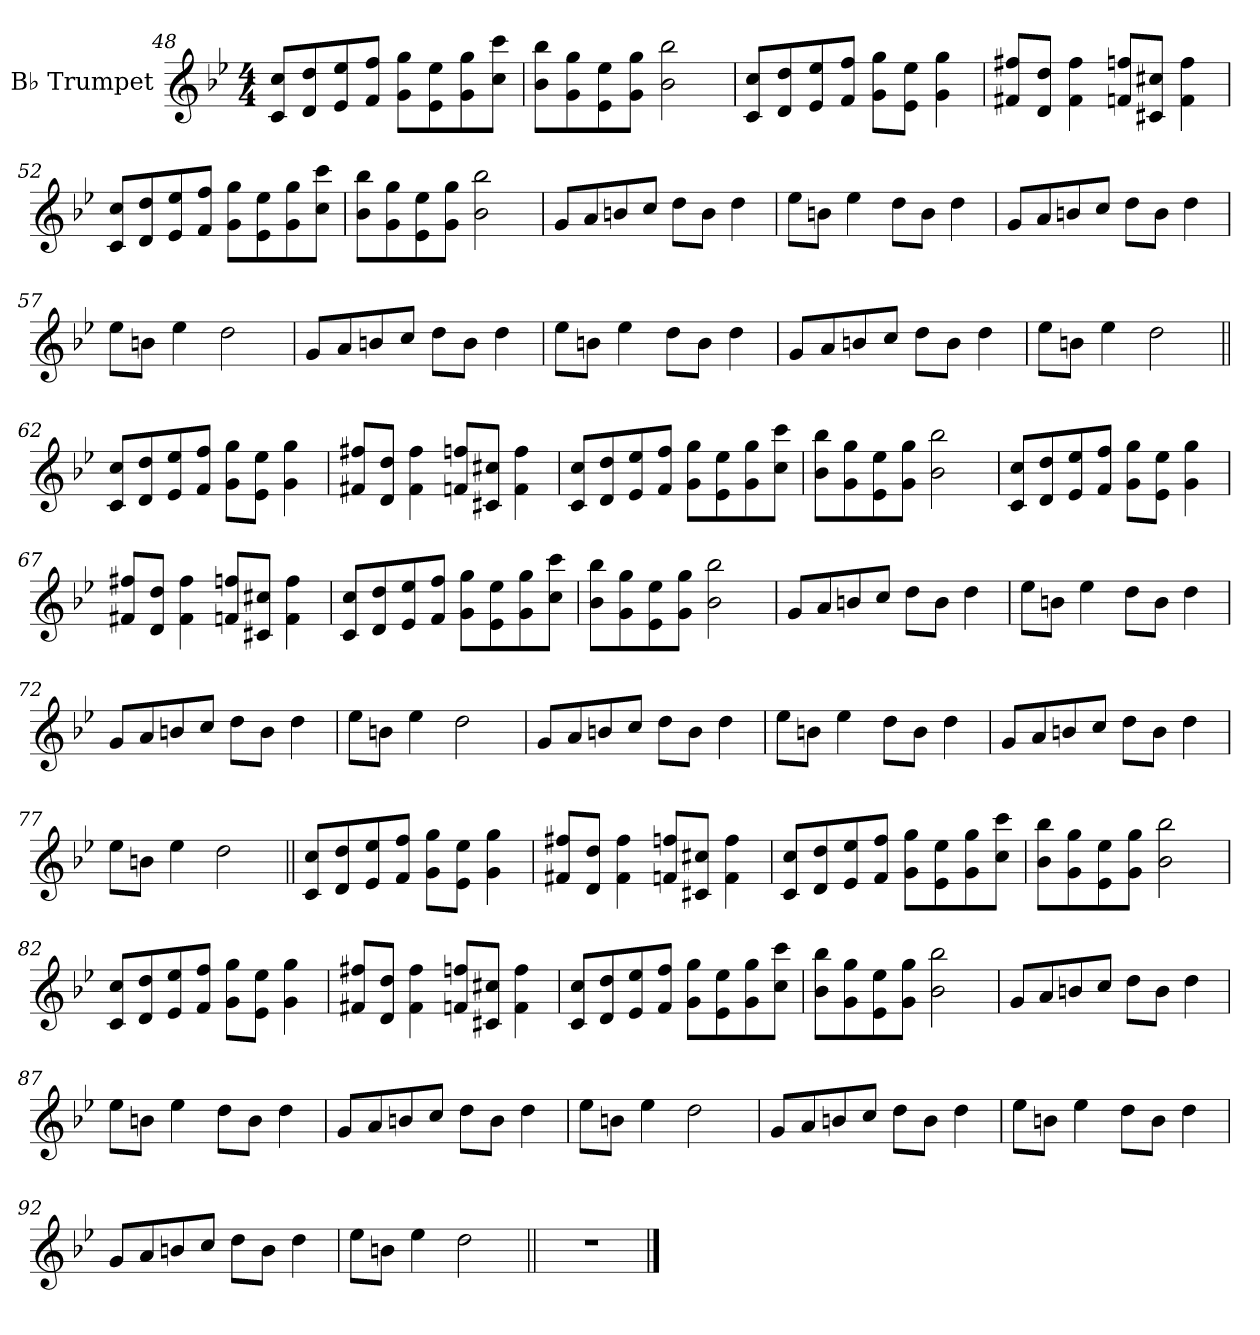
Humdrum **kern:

**kern
*part1
*staff1
*I"B♭ Trumpet
*I'B♭ Tp.
*clefG2
*ITrd1c2
*k[b-e-a-d-]
*M4/4
=48
8B- 8b-!L
8c 8cc!
8d- 8dd-!
8e- 8ee-!J
8f 8ff!L
8d- 8dd-!
8f 8ff!
8b- 8bb-!J
=49
8a-! 8aa-L
8f! 8ff
8d-! 8dd-
8f! 8ffJ
2a-! 2aa-
=50
8B- 8b-!L
8c 8cc!
8d- 8dd-!
8e- 8ee-!J
8f 8ff!L
8d- 8dd-!J
4f 4ff!
=51
8en! 8eenL
8c! 8ccJ
4e! 4ee
8e-X! 8ee-XL
8Bn! 8bnJ
4e-! 4ee-
=52
8B- 8b-!L
8c 8cc!
8d- 8dd-!
8e- 8ee-!J
8f 8ff!L
8d- 8dd-!
8f 8ff!
8b- 8bb-!J
=53
8a-! 8aa-L
8f! 8ff
8d-! 8dd-
8f! 8ffJ
2a-! 2aa-
=54
8fL
8g
8an
8b-J
8ccL
8aJ
4cc
=55
8dd-L
8anJ
4dd-
8ccL
8aJ
4cc
=56
8fL
8g
8an
8b-J
8ccL
8aJ
4cc
=57
8dd-L
8anJ
4dd-
2cc
=58
8fL
8g
8an
8b-J
8ccL
8aJ
4cc
=59
8dd-L
8anJ
4dd-
8ccL
8aJ
4cc
=60
8fL
8g
8an
8b-J
8ccL
8aJ
4cc
=61
8dd-L
8anJ
4dd-
2cc
=62||
8B- 8b-L
8c 8cc
8d- 8dd-
8e- 8ee-J
8f 8ffL
8d- 8dd-J
4f 4ff
=63
8en 8eenL
8c 8ccJ
4e 4ee
8e-X 8ee-XL
8Bn 8bnJ
4e- 4ee-
=64
8B- 8b-L
8c 8cc
8d- 8dd-
8e- 8ee-J
8f 8ffL
8d- 8dd-
8f 8ff
8b- 8bb-J
=65
8a- 8aa-L
8f 8ff
8d- 8dd-
8f 8ffJ
2a- 2aa-
=66
8B- 8b-L
8c 8cc
8d- 8dd-
8e- 8ee-J
8f 8ffL
8d- 8dd-J
4f 4ff
=67
8en 8eenL
8c 8ccJ
4e 4ee
8e-X 8ee-XL
8Bn 8bnJ
4e- 4ee-
=68
8B- 8b-L
8c 8cc
8d- 8dd-
8e- 8ee-J
8f 8ffL
8d- 8dd-
8f 8ff
8b- 8bb-J
=69
8a- 8aa-L
8f 8ff
8d- 8dd-
8f 8ffJ
2a- 2aa-
=70
8fL
8g
8an
8b-J
8ccL
8aJ
4cc
=71
8dd-L
8anJ
4dd-
8ccL
8aJ
4cc
=72
8fL
8g
8an
8b-J
8ccL
8aJ
4cc
=73
8dd-L
8anJ
4dd-
2cc
=74
8fL
8g
8an
8b-J
8ccL
8aJ
4cc
=75
8dd-L
8anJ
4dd-
8ccL
8aJ
4cc
=76
8fL
8g
8an
8b-J
8ccL
8aJ
4cc
=77
8dd-L
8anJ
4dd-
2cc
=78||
8B- 8b-L
8c 8cc
8d- 8dd-
8e- 8ee-J
8f 8ffL
8d- 8dd-J
4f 4ff
=79
8en 8eenL
8c 8ccJ
4e 4ee
8e-X 8ee-XL
8Bn 8bnJ
4e- 4ee-
=80
8B- 8b-L
8c 8cc
8d- 8dd-
8e- 8ee-J
8f 8ffL
8d- 8dd-
8f 8ff
8b- 8bb-J
=81
8a- 8aa-L
8f 8ff
8d- 8dd-
8f 8ffJ
2a- 2aa-
=82
8B- 8b-L
8c 8cc
8d- 8dd-
8e- 8ee-J
8f 8ffL
8d- 8dd-J
4f 4ff
=83
8en 8eenL
8c 8ccJ
4e 4ee
8e-X 8ee-XL
8Bn 8bnJ
4e- 4ee-
=84
8B- 8b-L
8c 8cc
8d- 8dd-
8e- 8ee-J
8f 8ffL
8d- 8dd-
8f 8ff
8b- 8bb-J
=85
8a- 8aa-L
8f 8ff
8d- 8dd-
8f 8ffJ
2a- 2aa-
=86
8fL
8g
8an
8b-J
8ccL
8aJ
4cc
=87
8dd-L
8anJ
4dd-
8ccL
8aJ
4cc
=88
8fL
8g
8an
8b-J
8ccL
8aJ
4cc
=89
8dd-L
8anJ
4dd-
2cc
=90
8fL
8g
8an
8b-J
8ccL
8aJ
4cc
=91
8dd-L
8anJ
4dd-
8ccL
8aJ
4cc
=92
8fL
8g
8an
8b-J
8ccL
8aJ
4cc
=93
8dd-L
8anJ
4dd-
2cc
=94||
1r
==
*-
